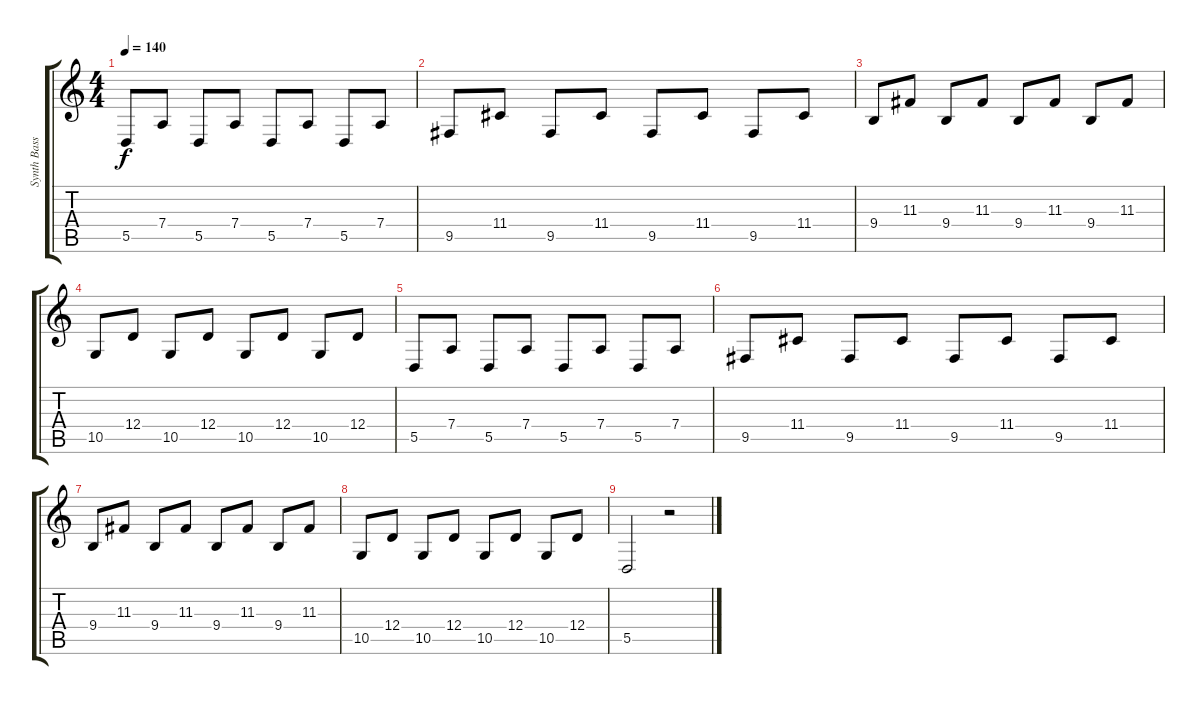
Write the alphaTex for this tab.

\track ("Synth Bass " "Synth Bass") {instrument stringensemble1}
\staff {score tabs}
\tuning (E4 B3 G3 D3 A2 E2) {hide}
\ts (4 4)
\tempo 140
\clef g2
\ks c
5.5.8{dy f} 7.4.8 5.5.8 7.4.8 5.5.8 7.4.8 5.5.8 7.4.8 |
9.5.8 11.4.8 9.5.8 11.4.8 9.5.8 11.4.8 9.5.8 11.4.8 |
9.4.8 11.3.8 9.4.8 11.3.8 9.4.8 11.3.8 9.4.8 11.3.8 |
10.5.8 12.4.8 10.5.8 12.4.8 10.5.8 12.4.8 10.5.8 12.4.8 |
5.5.8 7.4.8 5.5.8 7.4.8 5.5.8 7.4.8 5.5.8 7.4.8 |
9.5.8 11.4.8 9.5.8 11.4.8 9.5.8 11.4.8 9.5.8 11.4.8 |
9.4.8 11.3.8 9.4.8 11.3.8 9.4.8 11.3.8 9.4.8 11.3.8 |
10.5.8 12.4.8 10.5.8 12.4.8 10.5.8 12.4.8 10.5.8 12.4.8 |
5.5.2 r.2
